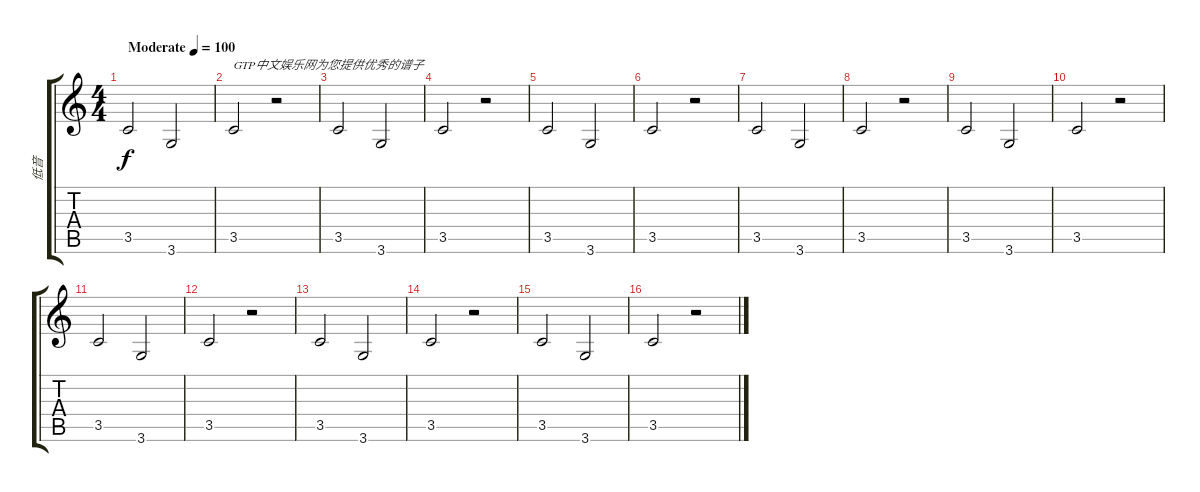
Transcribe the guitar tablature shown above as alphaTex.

\track ("低音" "低音") {instrument fretlessbass}
\staff {score tabs}
\tuning (E4 B3 G3 D3 A2 E2) {hide}
\ts (4 4)
\tempo (100 "Moderate")
\clef g2
\ks c
3.5.2{dy f instrument fretlessbass} 3.6.2 |
3.5.2{txt "GTP中文娱乐网为您提供优秀的谱子"} r.2 |
3.5.2 3.6.2 |
3.5.2 r.2 |
3.5.2 3.6.2 |
3.5.2 r.2 |
3.5.2 3.6.2 |
3.5.2 r.2 |
3.5.2 3.6.2 |
3.5.2 r.2 |
3.5.2 3.6.2 |
3.5.2 r.2 |
3.5.2 3.6.2 |
3.5.2 r.2 |
3.5.2 3.6.2 |
3.5.2 r.2
